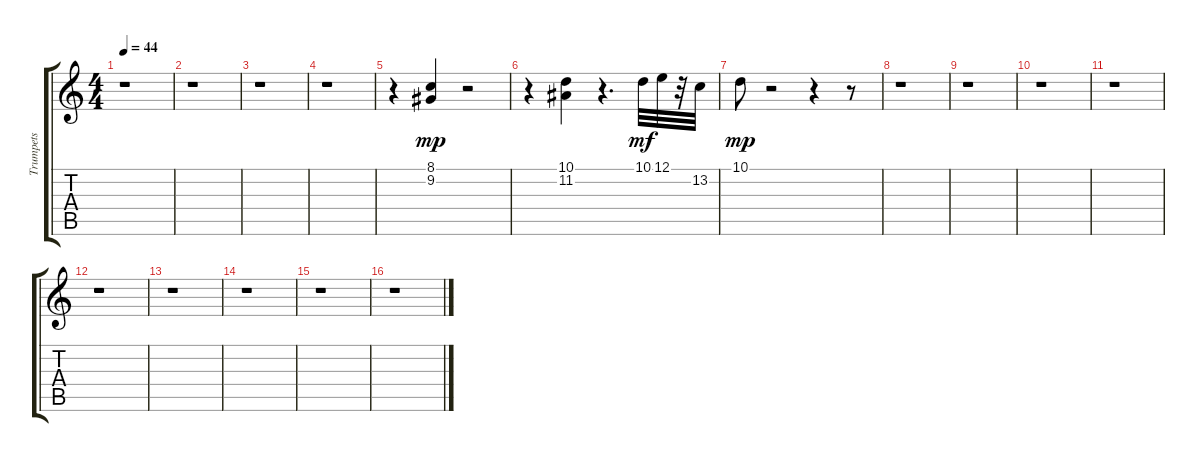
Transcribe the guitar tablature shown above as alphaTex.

\track ("Trumpets" "Trumpets") {instrument trumpet}
\staff {score tabs}
\tuning (E4 B3 G3 D3 A2 E2) {hide}
\ts (4 4)
\tempo 44
\clef g2
\ks c
r.1{dy mp} |
r.1 |
r.1 |
r.1 |
r.4 (8.1 9.2).4 r.2 |
r.4 (10.1 11.2).4 r.4{d} 10.1.32{dy mf} 12.1.32 r.32 13.2.32 |
10.1.8{dy mp} r.2 r.4 r.8 |
r.1 |
r.1 |
r.1 |
r.1 |
r.1 |
r.1 |
r.1 |
r.1 |
r.1
